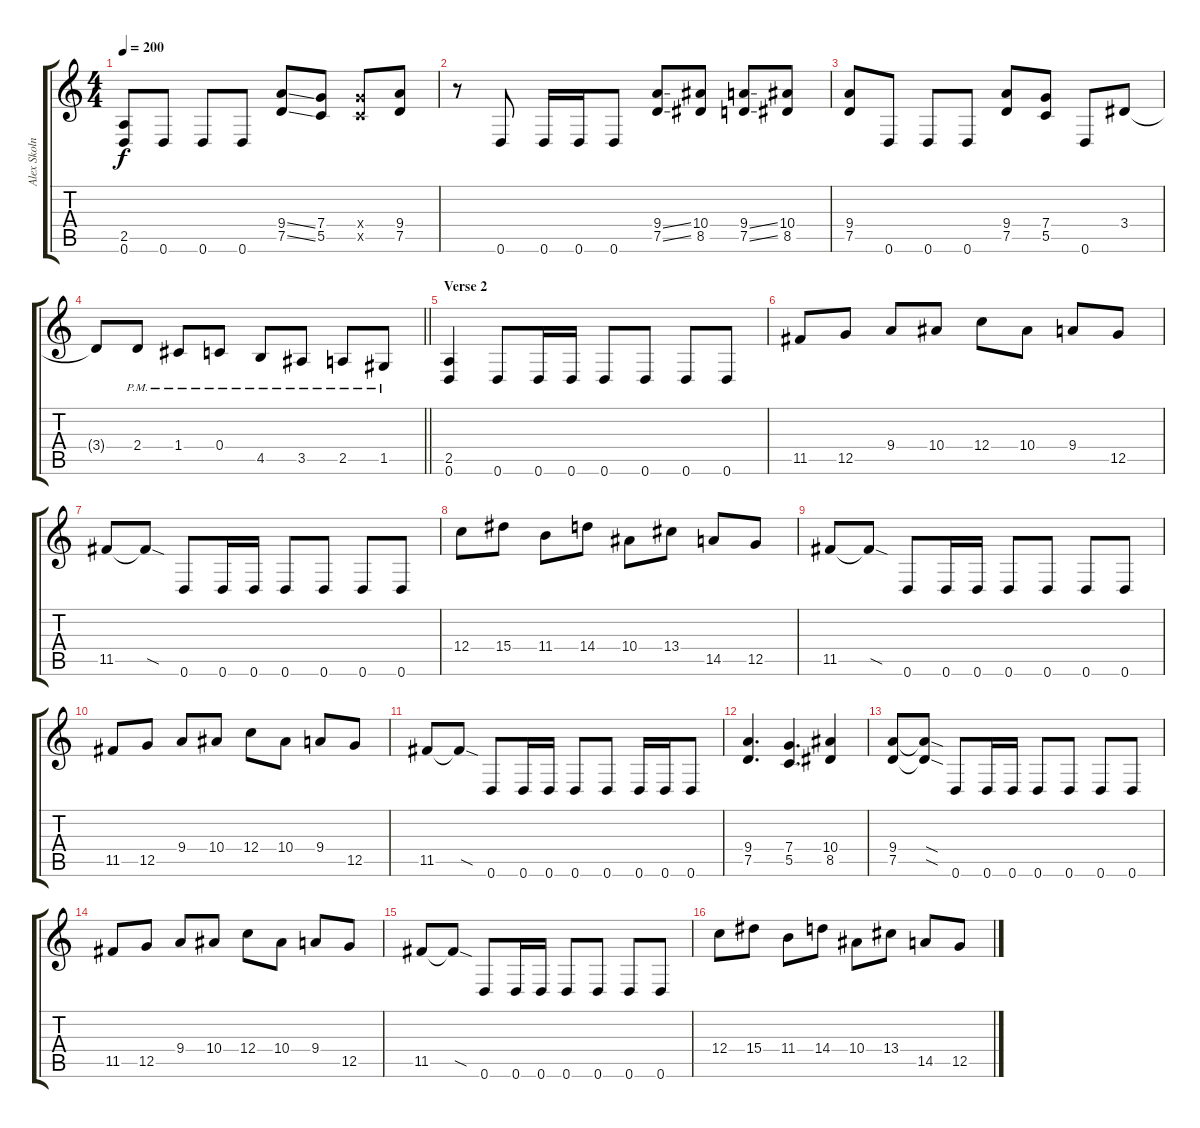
\track ("Alex Skolnick" "Alex Skoln") {instrument distortionguitar}
\staff {score tabs}
\tuning (D4 A3 F3 C3 G2 D2) {hide}
\ts (4 4)
\tempo 200
\clef g2
\ks c
(2.5 0.6).8{dy f} 0.6.8 0.6.8 0.6.8 (9.4{ss} 7.5{ss}).8 (7.4 5.5).8 (7.4{x} 5.5{x}).8 (9.4 7.5).8 |
r.8 0.6.8 0.6.16 0.6.16 0.6.8 (9.4{ss} 7.5{ss}).8 (10.4 8.5).8 (9.4{ss} 7.5{ss}).8 (10.4 8.5).8 |
(9.4 7.5).8 0.6.8 0.6.8 0.6.8 (9.4 7.5).8 (7.4 5.5).8 0.6.8 3.4.8 |
\barLineRight lightlight
3.4{t}.8 2.4{pm}.8 1.4{pm}.8 0.4{pm}.8 4.5{pm}.8 3.5{pm}.8 2.5{pm}.8 1.5{pm}.8 |
\section ("" "Verse 2")
(2.5 0.6).4 0.6.8 0.6.16 0.6.16 0.6.8 0.6.8 0.6.8 0.6.8 |
11.5.8 12.5.8 9.4.8 10.4.8 12.4.8 10.4.8 9.4.8 12.5.8 |
11.5.8 11.5{sod t}.8 0.6.8 0.6.16 0.6.16 0.6.8 0.6.8 0.6.8 0.6.8 |
12.4.8 15.4.8 11.4.8 14.4.8 10.4.8 13.4.8 14.5.8 12.5.8 |
11.5.8 11.5{sod t}.8 0.6.8 0.6.16 0.6.16 0.6.8 0.6.8 0.6.8 0.6.8 |
11.5.8 12.5.8 9.4.8 10.4.8 12.4.8 10.4.8 9.4.8 12.5.8 |
11.5.8 11.5{sod t}.8 0.6.8 0.6.16 0.6.16 0.6.8 0.6.8 0.6.16 0.6.16 0.6.8 |
(9.4 7.5).4{d} (7.4 5.5).4{d} (10.4 8.5).4 |
(9.4 7.5).8 (9.4{sod t} 7.5{sod t}).8 0.6.8 0.6.16 0.6.16 0.6.8 0.6.8 0.6.8 0.6.8 |
11.5.8 12.5.8 9.4.8 10.4.8 12.4.8 10.4.8 9.4.8 12.5.8 |
11.5.8 11.5{sod t}.8 0.6.8 0.6.16 0.6.16 0.6.8 0.6.8 0.6.8 0.6.8 |
12.4.8 15.4.8 11.4.8 14.4.8 10.4.8 13.4.8 14.5.8 12.5.8
